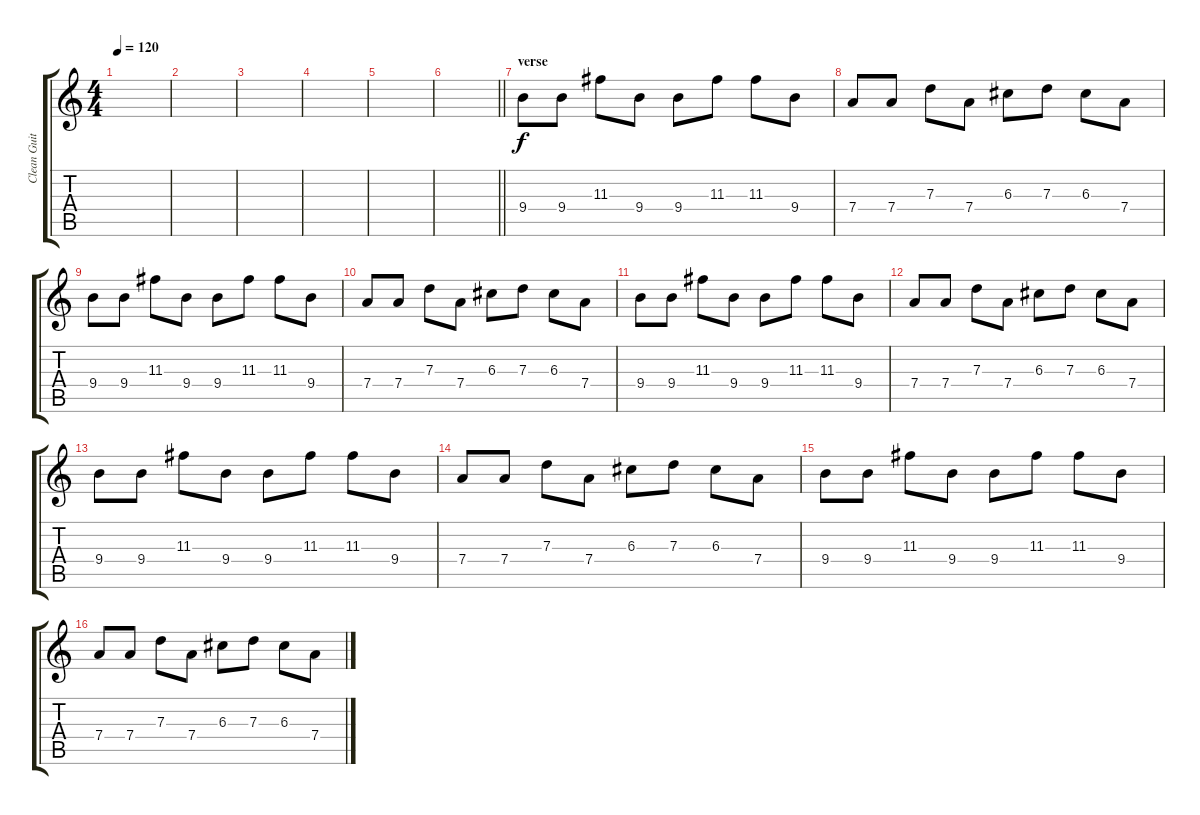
\track ("Clean Guitar 1" "Clean Guit") {instrument acousticguitarsteel}
\staff {score tabs}
\tuning (E4 B3 G3 D3 A2 E2) {hide}
\ts (4 4)
\tempo 120
\clef g2
\ks c
|
|
|
|
|
\barLineRight lightlight
|
\section ("" "verse")
9.4.8 9.4.8 11.3.8 9.4.8 9.4.8 11.3.8 11.3.8 9.4.8 |
7.4.8 7.4.8 7.3.8 7.4.8 6.3.8 7.3.8 6.3.8 7.4.8 |
9.4.8 9.4.8 11.3.8 9.4.8 9.4.8 11.3.8 11.3.8 9.4.8 |
7.4.8 7.4.8 7.3.8 7.4.8 6.3.8 7.3.8 6.3.8 7.4.8 |
9.4.8 9.4.8 11.3.8 9.4.8 9.4.8 11.3.8 11.3.8 9.4.8 |
7.4.8 7.4.8 7.3.8 7.4.8 6.3.8 7.3.8 6.3.8 7.4.8 |
9.4.8 9.4.8 11.3.8 9.4.8 9.4.8 11.3.8 11.3.8 9.4.8 |
7.4.8 7.4.8 7.3.8 7.4.8 6.3.8 7.3.8 6.3.8 7.4.8 |
9.4.8 9.4.8 11.3.8 9.4.8 9.4.8 11.3.8 11.3.8 9.4.8 |
7.4.8 7.4.8 7.3.8 7.4.8 6.3.8 7.3.8 6.3.8 7.4.8
